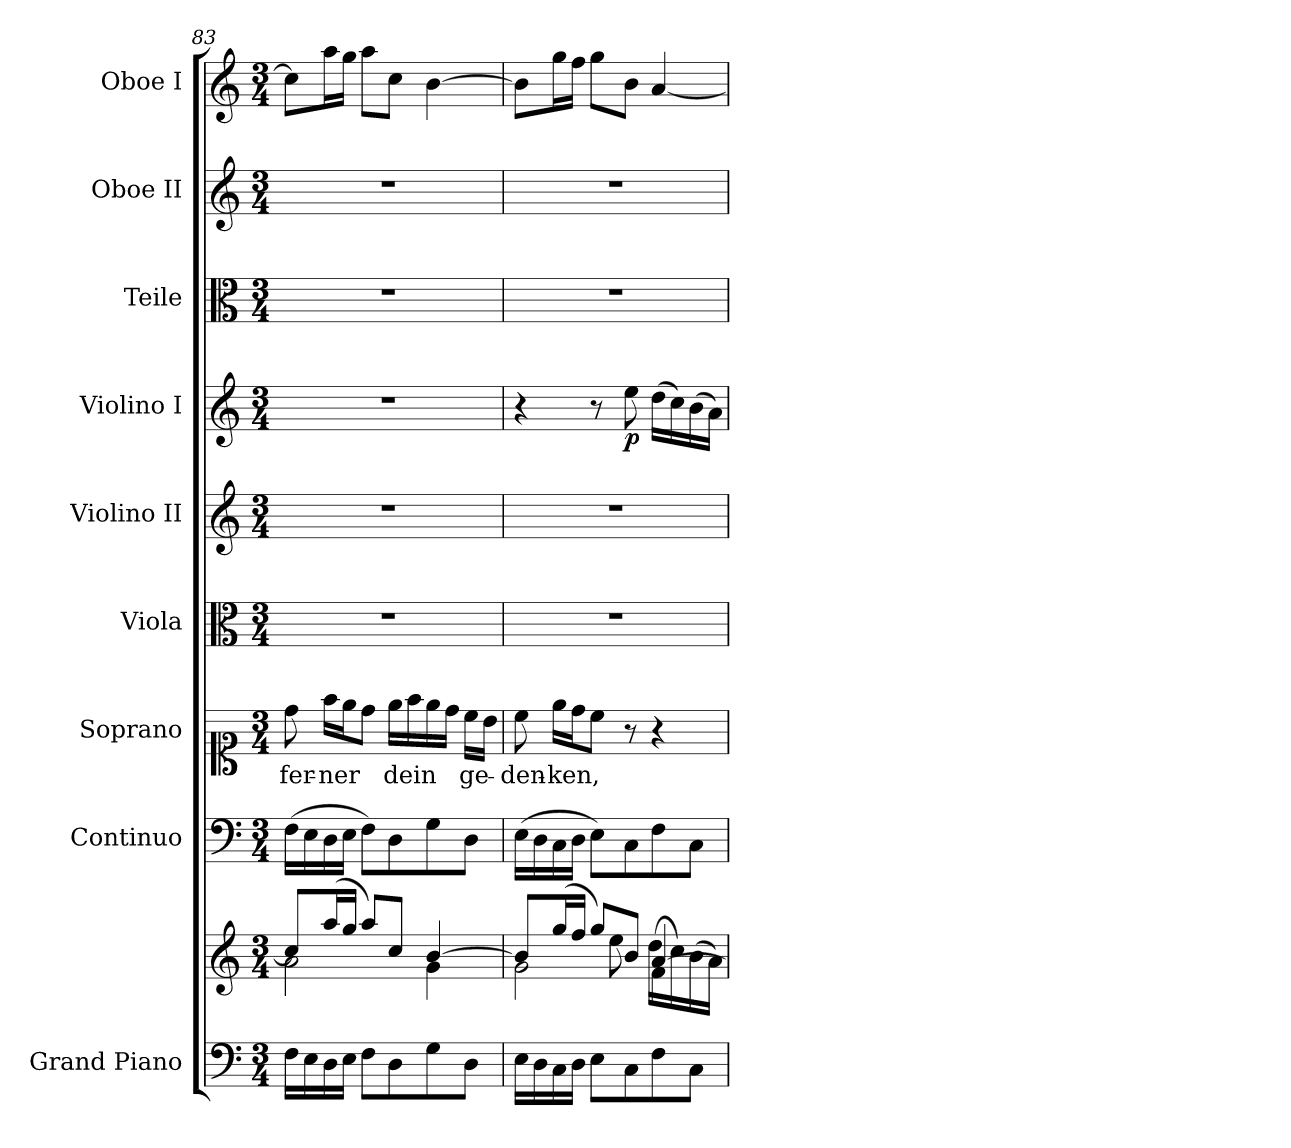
**kern	**kern	**kern	**kern	**text	**kern	**kern	**kern	**dynam	**kern	**kern	**kern
*part9	*part9	*part8	*part7	*part7	*part6	*part5	*part4	*part4	*part3	*part2	*part1
*staff10	*staff9	*staff8	*staff7	*staff7	*staff6	*staff5	*staff4	*staff4	*staff3	*staff2	*staff1
*I"Grand Piano	*	*I"Continuo	*I"Soprano	*	*I"Viola	*I"Violino II	*I"Violino I	*	*I"Teile	*I"Oboe II	*I"Oboe I
*I'Pno	*	*	*	*	*	*	*	*	*	*I'Ob	*I'Ob
!!LO:PB:g=z
*clefF4	*clefG2	*clefF4	*clefC1	*	*clefC3	*clefG2	*clefG2	*	*clefC3	*clefG2	*clefG2
*k[]	*k[]	*k[]	*k[]	*	*k[]	*k[]	*k[]	*	*k[]	*k[]	*k[]
*M3/4	*M3/4	*M3/4	*M3/4	*	*M3/4	*M3/4	*M3/4	*	*M3/4	*M3/4	*M3/4
=83	=83	=83	=83	=83	=83	=83	=83	=83	=83	=83	=83
*	*^	*	*	*	*	*	*	*	*	*	*
!	!	!	!	!	!LO:LY:b	!	!	!	!	!	!	!
16F\LL	8cc/L]	2a\	(>16F\LL	8dd\	fer-	2.r	2.r	2.r	.	2.r	2.r	8cc\L]
16E\	.	.	16E\	.	.	.	.	.	.	.	.	.
!	!	!	!	!	!LO:LY:b	!	!	!	!	!	!	!
16D\	(16aa/L	.	16D\	16ff\LL	-ner	.	.	.	.	.	.	16aa\L
16E\JJ	16gg/JJ	.	16E\JJ	16ee\J	.	.	.	.	.	.	.	16gg\JJ
8F\L	8aa/L)	.	8F\L)	8dd\J	.	.	.	.	.	.	.	8aa\L
!	!	!	!	!	!LO:LY:b	!	!	!	!	!	!	!
8D\	8cc/J	.	8D\	16ee\LL	dein	.	.	.	.	.	.	8cc\J
.	.	.	.	16ff\	.	.	.	.	.	.	.	.
8G\	[4b/	4g\	8G\	16ee\	.	.	.	.	.	.	.	[4b\
.	.	.	.	16dd\JJ	.	.	.	.	.	.	.	.
!	!	!	!	!	!LO:LY:b	!	!	!	!	!	!	!
8D\J	.	.	8D\J	16cc\LL	ge-	.	.	.	.	.	.	.
.	.	.	.	16b\JJ	.	.	.	.	.	.	.	.
=84	=84	=84	=84	=84	=84	=84	=84	=84	=84	=84	=84	=84
*	*	*^	*	*	*	*	*	*	*	*	*	*
!	!	!	!	!	!	!LO:LY:b	!	!	!	!	!	!	!
16E\LL	8b/L]	2g\	4ryy	(>16E\LL	8cc\	-den-	2.r	2.r	4r	.	2.r	2.r	8b\L]
16D\	.	.	.	16D\	.	.	.	.	.	.	.	.	.
!	!	!	!	!	!	!LO:LY:b	!	!	!	!	!	!	!
16C\	(16gg/L	.	.	16C\	16ee\LL	-ken,	.	.	.	.	.	.	16gg\L
16D\JJ	16ff/JJ	.	.	16D\JJ	16dd\J	.	.	.	.	.	.	.	16ff\JJ
8E\L	8gg/L)	.	8ryy	8E\L)	8cc\J	.	.	.	8r	.	.	.	8gg\L
!	!	!	!	!	!	!	!	!	!	!LO:DY:b	!	!	!
8C\	8b/J	.	8ee\	8C\	8r	.	.	.	8ee\	p	.	.	8b\J
8F\	[<4a/	4f\	(>16dd\LL	8F\	4r	.	.	.	(>16dd\LL	.	.	.	[4a/
.	.	.	16cc\)	.	.	.	.	.	16cc\)	.	.	.	.
8C\J	.	.	(>16b\	8C\J	.	.	.	.	(>16b\	.	.	.	.
.	.	.	16a\JJ)	.	.	.	.	.	16a\JJ)	.	.	.	.
*	*v	*v	*v	*	*	*	*	*	*	*	*	*	*
=	=	=	=	=	=	=	=	=	=	=	=
*-	*-	*-	*-	*-	*-	*-	*-	*-	*-	*-	*-
